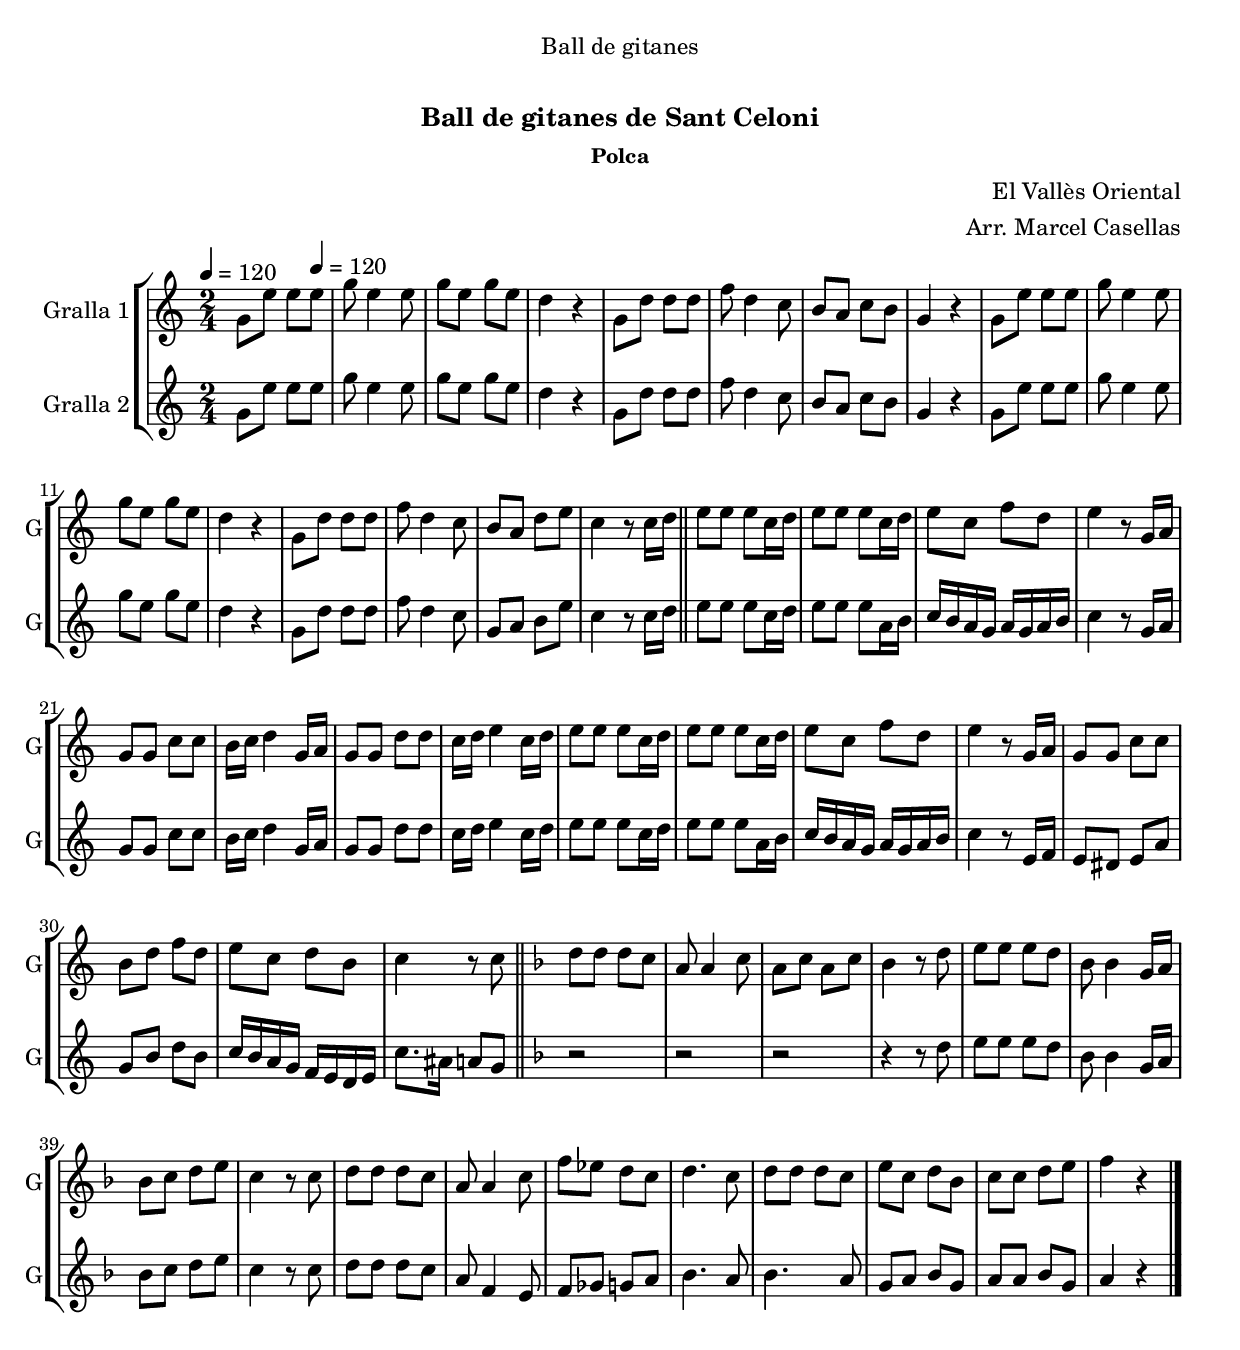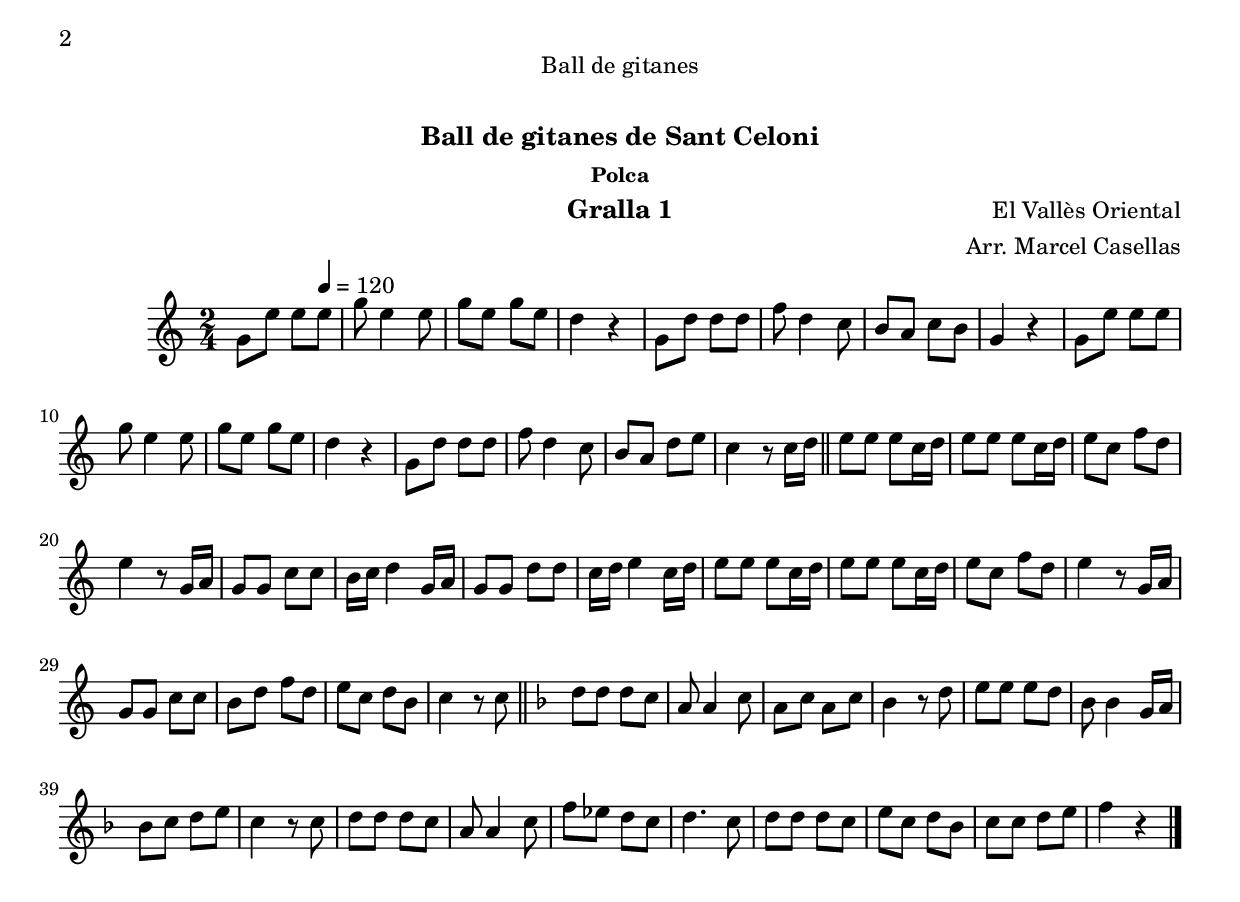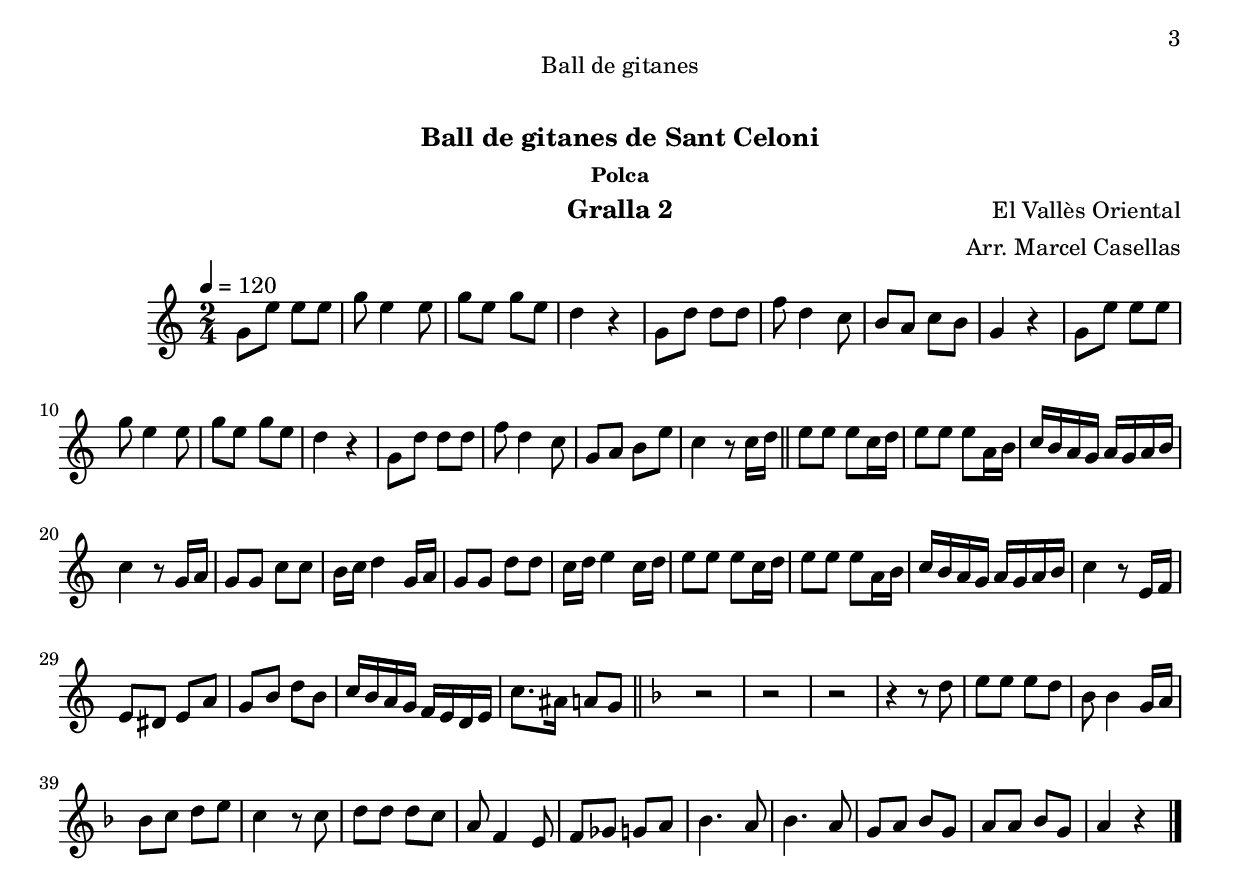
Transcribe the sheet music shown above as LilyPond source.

\version "2.16.0"

\header {
  dedication="Ball de gitanes"
  title="   "
  subtitle="Ball de gitanes de Sant Celoni"
  subsubtitle="Polca"
  poet=""
  meter=""
  piece=""
  composer="El Vallès Oriental"
  arranger="Arr. Marcel Casellas"
  opus=""
  instrument=""
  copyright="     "
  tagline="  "
}

liniaroAa =
\relative g'
{
  \clef treble
  \key c \major
  \time 2/4
  g8 e' e \tempo 4 = 120 e  |
  g8 e4 e8  |
  g8 e g e  |
  d4 r  |
  %05
  g,8 d' d d  |
  f8 d4 c8  |
  b8 a c b  |
  g4 r  |
  g8 e' e e  |
  %10
  g8 e4 e8  |
  g8 e g e  |
  d4 r  |
  g,8 d' d d  |
  f8 d4 c8  |
  %15
  b8 a d e  |
  c4 r8 c16 d  \bar "||"
  e8 e e c16 d  |
  e8 e e c16 d  |
  e8 c f d  |
  %20
  e4 r8 g,16 a  |
  g8 g c c  |
  b16 c d4 g,16 a  |
  g8 g d' d  |
  c16 d e4 c16 d  |
  %25
  e8 e e c16 d  |
  e8 e e c16 d  |
  e8 c f d  |
  e4 r8 g,16 a  |
  g8 g c c  |
  %30
  b8 d f d  |
  e8 c d b  |
  c4 r8 c  \bar "||"
  \key f \major   d8 d d c  |
  a8 a4 c8  |
  %35
  a8 c a c  |
  bes4 r8 d  |
  e8 e e d  |
  bes8 bes4 g16 a  |
  bes8 c d e  |
  %40
  c4 r8 c  |
  d8 d d c  |
  a8 a4 c8  |
  f8 ees d c  |
  d4. c8  |
  %45
  d8 d d c  |
  e8 c d bes  |
  c8 c d e  |
  f4 r  \bar "|."
}

liniaroAb =
\relative g'
{
  \tempo 4 = 120
  \clef treble
  \key c \major
  \time 2/4
  g8 e' e e  |
  g8 e4 e8  |
  g8 e g e  |
  d4 r  |
  %05
  g,8 d' d d  |
  f8 d4 c8  |
  b8 a c b  |
  g4 r  |
  g8 e' e e  |
  %10
  g8 e4 e8  |
  g8 e g e  |
  d4 r  |
  g,8 d' d d  |
  f8 d4 c8  |
  %15
  g8 a b e  |
  c4 r8 c16 d  \bar "||"
  e8 e e c16 d  |
  e8 e e a,16 b  |
  c16 b a g a g a b  |
  %20
  c4 r8 g16 a  |
  g8 g c c  |
  b16 c d4 g,16 a  |
  g8 g d' d  |
  c16 d e4 c16 d  |
  %25
  e8 e e c16 d  |
  e8 e e a,16 b  |
  c16 b a g a g a b  |
  c4 r8 e,16 f  |
  e8 dis e a  |
  %30
  g8 b d b  |
  c16 b a g f e d e  |
  c'8. ais16 a8 g  \bar "||"
  \key f \major   r2  |
  r2  |
  %35
  r2  |
  r4 r8 d'  |
  e8 e e d  |
  bes8 bes4 g16 a  |
  bes8 c d e  |
  %40
  c4 r8 c  |
  d8 d d c  |
  a8 f4 e8  |
  f8 ges g a  |
  bes4. a8  |
  %45
  bes4. a8  |
  g8 a bes g  |
  a8 a bes g  |
  a4 r  \bar "|."
}

\bookpart {
  \score {
    \new StaffGroup {
      \override Score.RehearsalMark #'self-alignment-X = #LEFT
      <<
        \new Staff \with {instrumentName = #"Gralla 1" shortInstrumentName = #"G"} \liniaroAa
        \new Staff \with {instrumentName = #"Gralla 2" shortInstrumentName = #"G"} \liniaroAb
      >>
    }
    \layout {}
  }\score { \unfoldRepeats
    \new StaffGroup {
      \override Score.RehearsalMark #'self-alignment-X = #LEFT
      <<
        \new Staff \with {instrumentName = #"Gralla 1" shortInstrumentName = #"G"} \liniaroAa
        \new Staff \with {instrumentName = #"Gralla 2" shortInstrumentName = #"G"} \liniaroAb
      >>
    }
    \midi {}
  }
}

\bookpart {
  \header {instrument="Gralla 1"}
  \score {
    \new StaffGroup {
      \override Score.RehearsalMark #'self-alignment-X = #LEFT
      <<
        \new Staff \liniaroAa
      >>
    }
    \layout {}
  }\score { \unfoldRepeats
    \new StaffGroup {
      \override Score.RehearsalMark #'self-alignment-X = #LEFT
      <<
        \new Staff \liniaroAa
      >>
    }
    \midi {}
  }
}

\bookpart {
  \header {instrument="Gralla 2"}
  \score {
    \new StaffGroup {
      \override Score.RehearsalMark #'self-alignment-X = #LEFT
      <<
        \new Staff \liniaroAb
      >>
    }
    \layout {}
  }\score { \unfoldRepeats
    \new StaffGroup {
      \override Score.RehearsalMark #'self-alignment-X = #LEFT
      <<
        \new Staff \liniaroAb
      >>
    }
    \midi {}
  }
}

